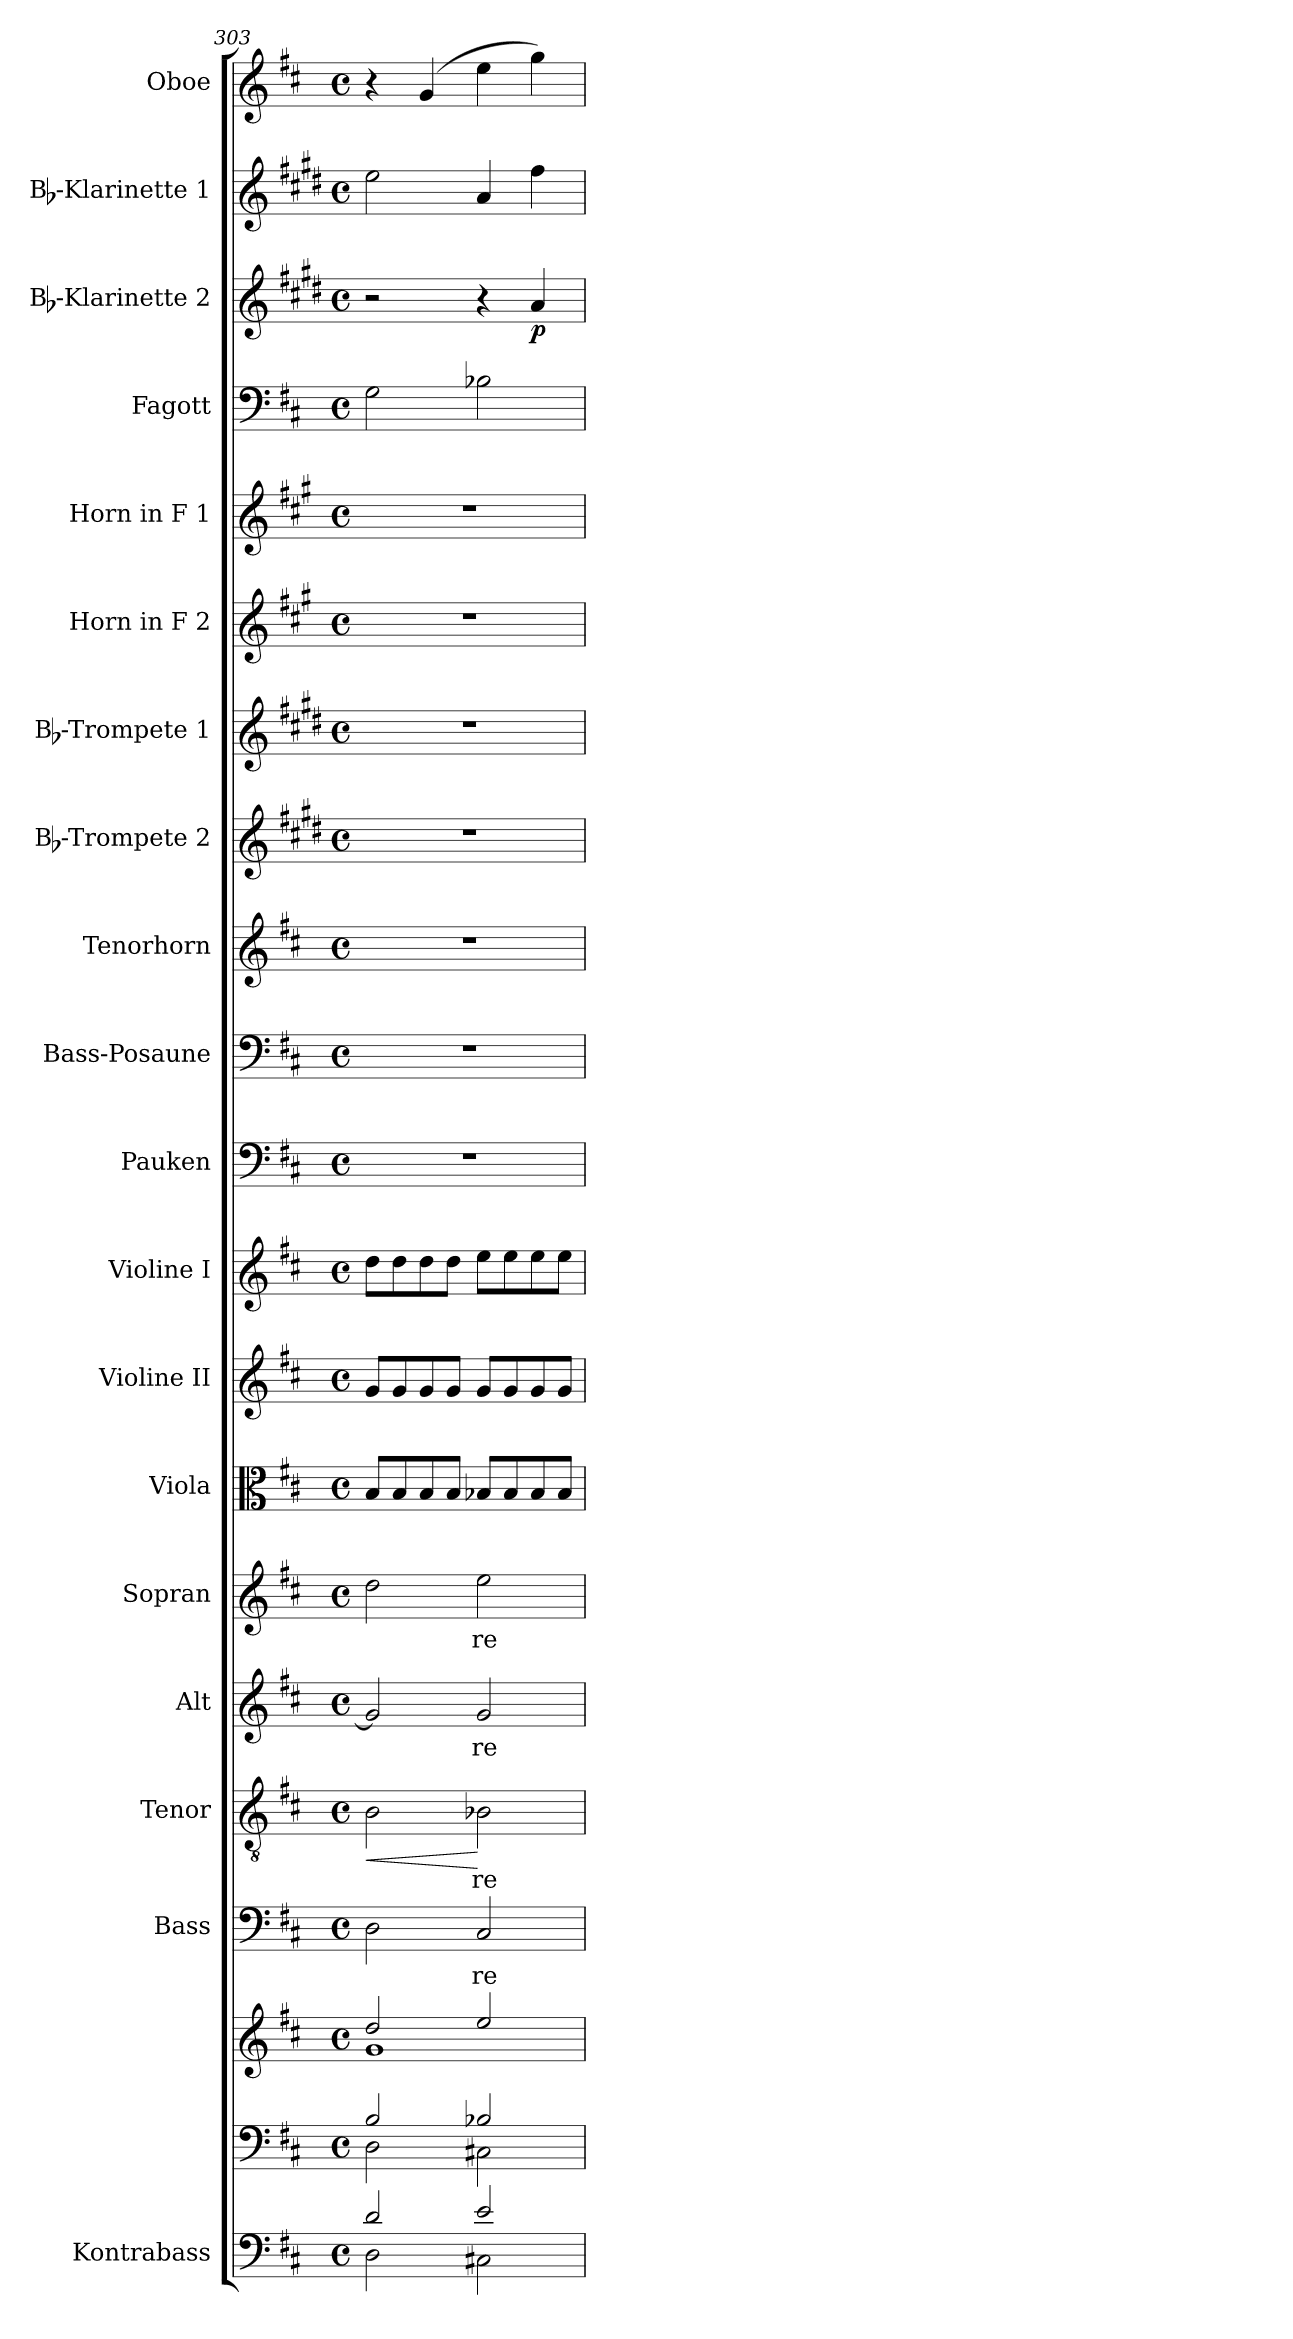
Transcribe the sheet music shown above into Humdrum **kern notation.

**kern	**kern	**kern	**kern	**text	**kern	**text	**dynam	**kern	**text	**kern	**text	**kern	**kern	**kern	**kern	**kern	**kern	**kern	**kern	**kern	**kern	**kern	**kern	**dynam	**kern	**kern
*part20	*part19	*part19	*part18	*part18	*part17	*part17	*part17	*part16	*part16	*part15	*part15	*part14	*part13	*part12	*part11	*part10	*part9	*part8	*part7	*part6	*part5	*part4	*part3	*part3	*part2	*part1
*staff21	*staff20	*staff19	*staff18	*staff18	*staff17	*staff17	*staff17	*staff16	*staff16	*staff15	*staff15	*staff14	*staff13	*staff12	*staff11	*staff10	*staff9	*staff8	*staff7	*staff6	*staff5	*staff4	*staff3	*staff3	*staff2	*staff1
*I"Kontrabass	*	*	*I"Bass	*	*I"Tenor	*	*	*I"Alt	*	*I"Sopran	*	*I"Viola	*I"Violine II	*I"Violine I	*I"Pauken	*I"Bass-Posaune	*I"Tenorhorn	*I"Bb-Trompete 2	*I"Bb-Trompete 1	*I"Horn in F 2	*I"Horn in F 1	*I"Fagott	*I"Bb-Klarinette 2	*	*I"Bb-Klarinette 1	*I"Oboe
*I'Kb.	*	*	*I'B.	*	*I'T.	*	*	*I'A.	*	*I'S.	*	*I'Vla.	*I'Vl. II	*I'Vl. I	*I'Pk.	*I'B. Pos.	*I'T. Hrn.	*I'Bb Trp. 2	*I'Bb Trp. 1	*	*	*I'Fg.	*I'Bb Kl. 2	*	*I'Bb Kl. 1	*I'Ob.
*clefF4	*clefF4	*clefG2	*clefF4	*	*clefGv2	*	*	*clefG2	*	*clefG2	*	*clefC3	*clefG2	*clefG2	*clefF4	*clefF4	*clefG2	*clefG2	*clefG2	*clefG2	*clefG2	*clefF4	*clefG2	*	*clefG2	*clefG2
*ITrd7c12	*	*	*	*	*	*	*	*	*	*	*	*	*	*	*	*	*ITrd8c14	*ITrd1c2	*ITrd1c2	*ITrd4c7	*ITrd4c7	*	*ITrd1c2	*	*ITrd1c2	*
*k[f#c#]	*k[f#c#]	*k[f#c#]	*k[f#c#]	*	*k[f#c#]	*	*	*k[f#c#]	*	*k[f#c#]	*	*k[f#c#]	*k[f#c#]	*k[f#c#]	*k[f#c#]	*k[f#c#]	*k[f#c#]	*k[f#c#]	*k[f#c#]	*k[f#c#]	*k[f#c#]	*k[f#c#]	*k[f#c#]	*	*k[f#c#]	*k[f#c#]
*D:	*D:	*D:	*D:	*	*D:	*	*	*D:	*	*D:	*	*D:	*D:	*D:	*D:	*D:	*D:	*D:	*D:	*D:	*D:	*D:	*D:	*	*D:	*D:
*M4/4	*M4/4	*M4/4	*M4/4	*	*M4/4	*	*	*M4/4	*	*M4/4	*	*M4/4	*M4/4	*M4/4	*M4/4	*M4/4	*M4/4	*M4/4	*M4/4	*M4/4	*M4/4	*M4/4	*M4/4	*	*M4/4	*M4/4
*met(c)	*met(c)	*met(c)	*met(c)	*	*met(c)	*	*	*met(c)	*	*met(c)	*	*met(c)	*met(c)	*met(c)	*met(c)	*met(c)	*met(c)	*met(c)	*met(c)	*met(c)	*met(c)	*met(c)	*met(c)	*	*met(c)	*met(c)
=303	=303	=303	=303	=303	=303	=303	=303	=303	=303	=303	=303	=303	=303	=303	=303	=303	=303	=303	=303	=303	=303	=303	=303	=303	=303	=303
*^	*^	*^	*	*	*	*	*	*	*	*	*	*	*	*	*	*	*	*	*	*	*	*	*	*	*	*
!	!	!	!	!	!	!	!	!	!	!LO:HP:b	!	!	!	!	!	!	!	!	!	!	!	!	!	!	!	!	!	!	!
2D/	2DD\	2B/	2D\	2dd/	1g	2D\	.	2B\	.	<	2g/]	.	2dd\	.	8B/L	8g/L	8dd\L	1r	1r	1r	1r	1r	1r	1r	2G\	2r	.	2dd\	4r
.	.	.	.	.	.	.	.	.	.	.	.	.	.	.	8B/	8g/	8dd\	.	.	.	.	.	.	.	.	.	.	.	.
.	.	.	.	.	.	.	.	.	.	.	.	.	.	.	8B/	8g/	8dd\	.	.	.	.	.	.	.	.	.	.	.	(4g/
.	.	.	.	.	.	.	.	.	.	.	.	.	.	.	8B/J	8g/J	8dd\J	.	.	.	.	.	.	.	.	.	.	.	.
!	!	!	!	!	!	!	!LO:LY:b	!	!LO:LY:b	!	!	!LO:LY:b	!	!LO:LY:b	!	!	!	!	!	!	!	!	!	!	!	!	!	!	!
2E/	2CC#X\	2B-X/	2C#X\	2ee/	.	2C#/	-re	2B-X\	-re	[	2g/	-re	2ee\	-re	8B-X/L	8g/L	8ee\L	.	.	.	.	.	.	.	2B-X\	4r	.	4g/	4ee\
.	.	.	.	.	.	.	.	.	.	.	.	.	.	.	8B-/	8g/	8ee\	.	.	.	.	.	.	.	.	.	.	.	.
!	!	!	!	!	!	!	!	!	!	!	!	!	!	!	!	!	!	!	!	!	!	!	!	!	!	!	!LO:DY:b	!	!
.	.	.	.	.	.	.	.	.	.	.	.	.	.	.	8B-/	8g/	8ee\	.	.	.	.	.	.	.	.	4g/	p	4ee\	4gg\)
.	.	.	.	.	.	.	.	.	.	.	.	.	.	.	8B-/J	8g/J	8ee\J	.	.	.	.	.	.	.	.	.	.	.	.
*v	*v	*	*	*	*	*	*	*	*	*	*	*	*	*	*	*	*	*	*	*	*	*	*	*	*	*	*	*	*
*	*v	*v	*	*	*	*	*	*	*	*	*	*	*	*	*	*	*	*	*	*	*	*	*	*	*	*	*	*
*	*	*v	*v	*	*	*	*	*	*	*	*	*	*	*	*	*	*	*	*	*	*	*	*	*	*	*	*
=	=	=	=	=	=	=	=	=	=	=	=	=	=	=	=	=	=	=	=	=	=	=	=	=	=	=
*-	*-	*-	*-	*-	*-	*-	*-	*-	*-	*-	*-	*-	*-	*-	*-	*-	*-	*-	*-	*-	*-	*-	*-	*-	*-	*-
